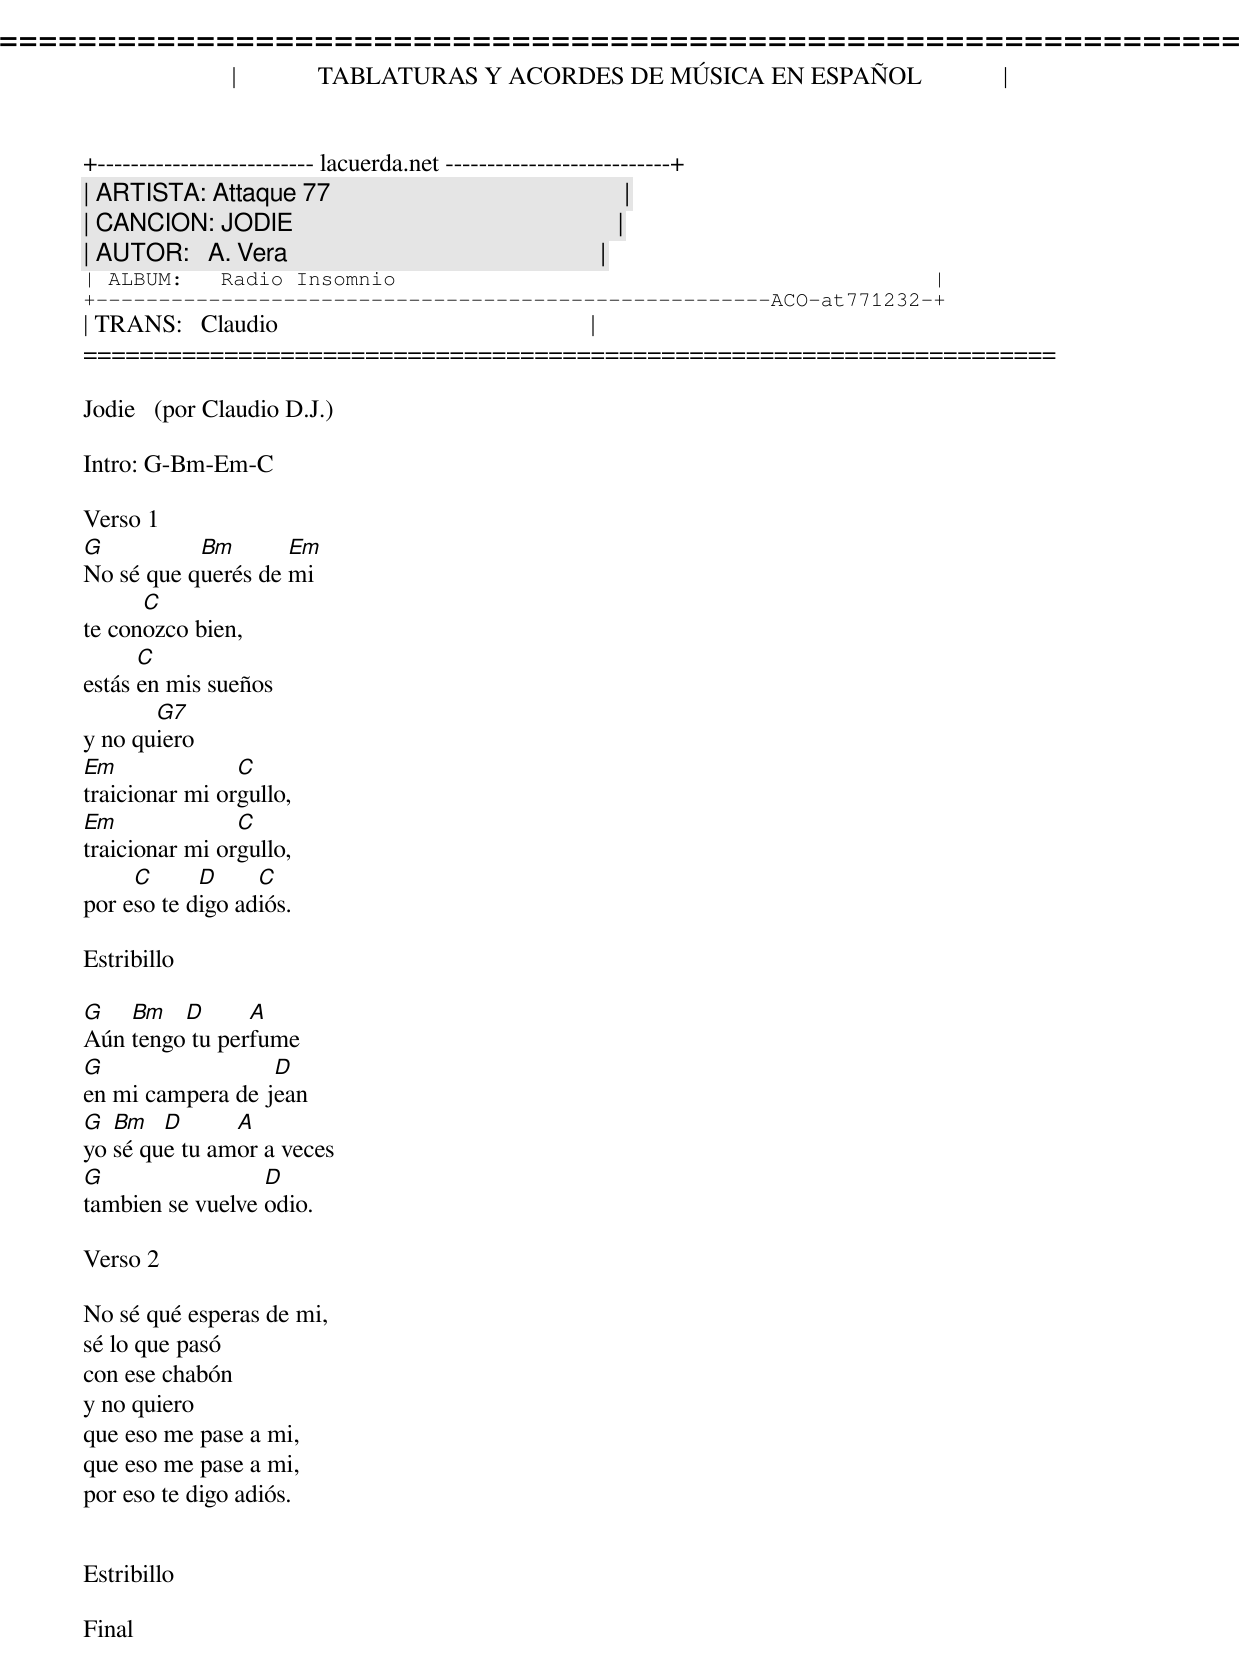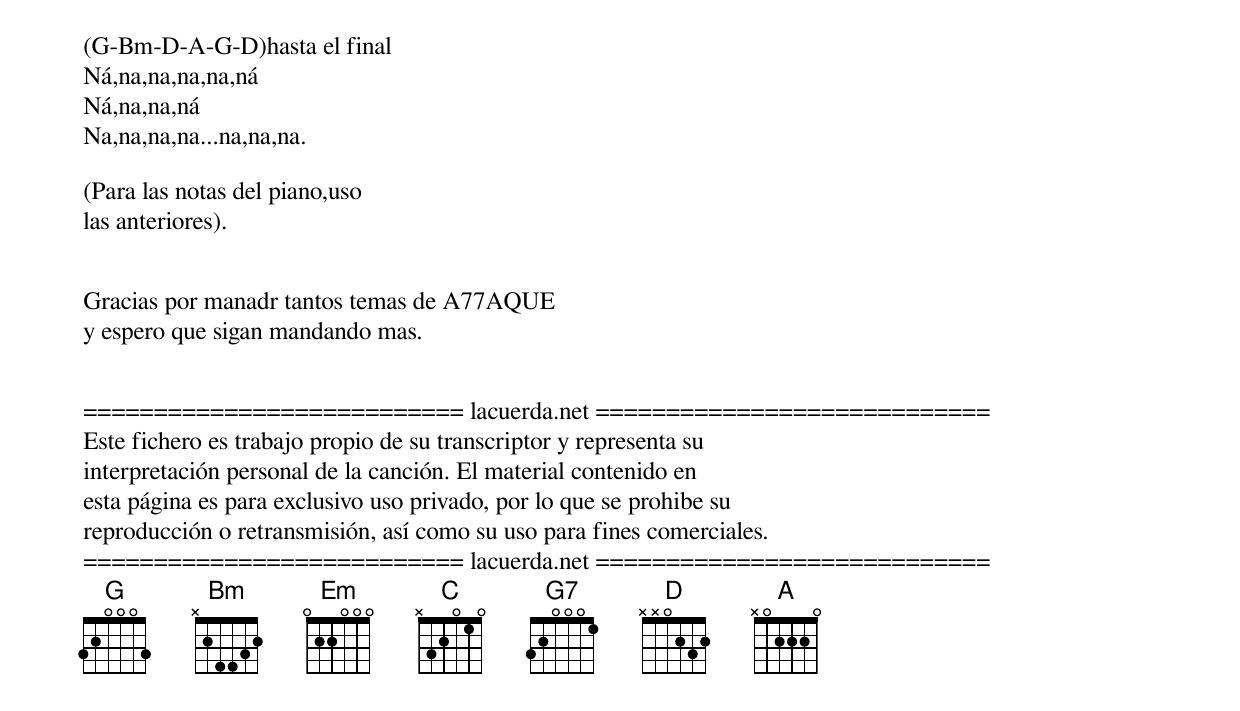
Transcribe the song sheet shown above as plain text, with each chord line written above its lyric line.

=====================================================================
|             TABLATURAS Y ACORDES DE MÚSICA EN ESPAÑOL             |
+-------------------------- lacuerda.net ---------------------------+
| ARTISTA: Attaque 77                                               |
| CANCION: JODIE                                                    |
| AUTOR:   A. Vera                                                  |
| ALBUM:   Radio Insomnio                                           |
+------------------------------------------------------ACO-at771232-+
| TRANS:   Claudio                                                  |
=====================================================================

Jodie   (por Claudio D.J.)

Intro: G-Bm-Em-C

Verso 1
G          Bm       Em
No sé que querés de mi
      C
te conozco bien,
      C
estás en mis sueños
       G7
y no quiero
Em              C
traicionar mi orgullo,
Em              C
traicionar mi orgullo,
     C      D     C
por eso te digo adiós.

Estribillo

G   Bm   D      A
Aún tengo tu perfume
G                 D
en mi campera de jean
G  Bm   D      A
yo sé que tu amor a veces
G                 D
tambien se vuelve odio.

Verso 2

No sé qué esperas de mi,
sé lo que pasó
con ese chabón
y no quiero
que eso me pase a mi,
que eso me pase a mi,
por eso te digo adiós.


Estribillo

Final
(G-Bm-D-A-G-D)hasta el final
Ná,na,na,na,na,ná
Ná,na,na,ná
Na,na,na,na...na,na,na.

(Para las notas del piano,uso
las anteriores).


Gracias por manadr tantos temas de A77AQUE
y espero que sigan mandando mas.


=========================== lacuerda.net ============================
Este fichero es trabajo propio de su transcriptor y representa su
interpretación personal de la canción. El material contenido en
esta página es para exclusivo uso privado, por lo que se prohibe su
reproducción o retransmisión, así como su uso para fines comerciales.
=========================== lacuerda.net ============================
